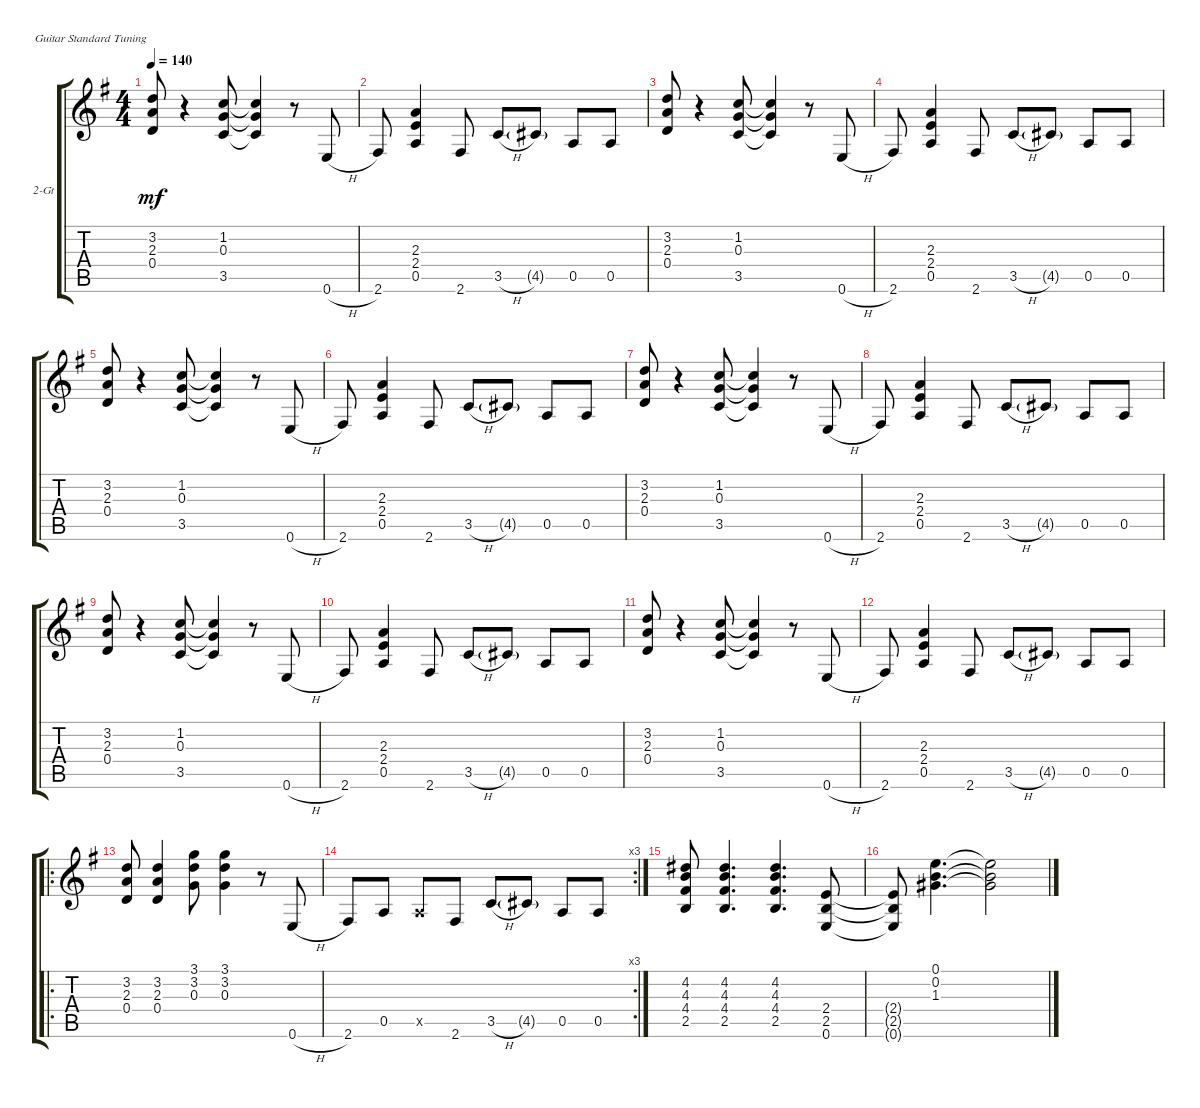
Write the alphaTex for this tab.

\bracketExtendMode groupsimilarinstruments
\firstSystemTrackNameOrientation horizontal
\otherSystemsTrackNameOrientation horizontal
\track ("2 Guitar" "2-Gt") {instrument overdrivenguitar}
\staff {score tabs}
\tuning (E4 B3 G3 D3 A2 E2)
\ts (4 4)
\tempo 140
\clef g2
\scale
1.05549
\ks g
(2.3 0.4 3.2).8{dy mf} r.4 (0.3 3.5 1.2).8 (0.3{t} 3.5{t} 1.2{t}).4 r.8 0.6{h}.8 |
\scale
0.944515 2.6.8 (2.3 0.5 2.4).4 2.6.8 3.5{h}.8 4.5{g}.8 0.5.8 0.5.8 |
\scale
1.05549 (2.3 0.4 3.2).8 r.4 (0.3 3.5 1.2).8 (0.3{t} 3.5{t} 1.2{t}).4 r.8 0.6{h}.8 |
\scale
0.944515 2.6.8 (2.3 0.5 2.4).4 2.6.8 3.5{h}.8 4.5{g}.8 0.5.8 0.5.8 |
\scale
1.05549 (2.3 0.4 3.2).8 r.4 (0.3 3.5 1.2).8 (0.3{t} 3.5{t} 1.2{t}).4 r.8 0.6{h}.8 |
\scale
0.944515 2.6.8 (2.3 0.5 2.4).4 2.6.8 3.5{h}.8 4.5{g}.8 0.5.8 0.5.8 |
\scale
1.05549 (2.3 0.4 3.2).8 r.4 (0.3 3.5 1.2).8 (0.3{t} 3.5{t} 1.2{t}).4 r.8 0.6{h}.8 |
\scale
0.944515 2.6.8 (2.3 0.5 2.4).4 2.6.8 3.5{h}.8 4.5{g}.8 0.5.8 0.5.8 |
\scale
1.05549 (2.3 0.4 3.2).8 r.4 (0.3 3.5 1.2).8 (0.3{t} 3.5{t} 1.2{t}).4 r.8 0.6{h}.8 |
\scale
0.944515 2.6.8 (2.3 0.5 2.4).4 2.6.8 3.5{h}.8 4.5{g}.8 0.5.8 0.5.8 |
\scale
1.05549 (2.3 0.4 3.2).8 r.4 (0.3 3.5 1.2).8 (0.3{t} 3.5{t} 1.2{t}).4 r.8 0.6{h}.8 |
\scale
0.944515 2.6.8 (2.3 0.5 2.4).4 2.6.8 3.5{h}.8 4.5{g}.8 0.5.8 0.5.8 |
\ro
\scale
1.05549 (2.3 3.2 0.4).8 (2.3 3.2 0.4).4 (3.1 3.2 0.3).8 (3.1 3.2 0.3).4 r.8 0.6{h}.8 |
\rc 3
\scale
0.944515 2.6.8 0.5.8 0.5{x}.8 2.6.8 3.5{h}.8 4.5{g}.8 0.5.8 0.5.8 |
\scale
1.05549 (4.3 4.4 2.5 4.2).8 (4.3 4.4 2.5 4.2).4{d} (4.3 4.4 2.5 4.2).4{d} (2.4 2.5 0.6).8 |
\scale
0.944515 (2.4{t} 2.5{t} 0.6{t}).8 (0.1 0.2 1.3).4{d} (0.1{t} 0.2{t} 1.3{t}).2
